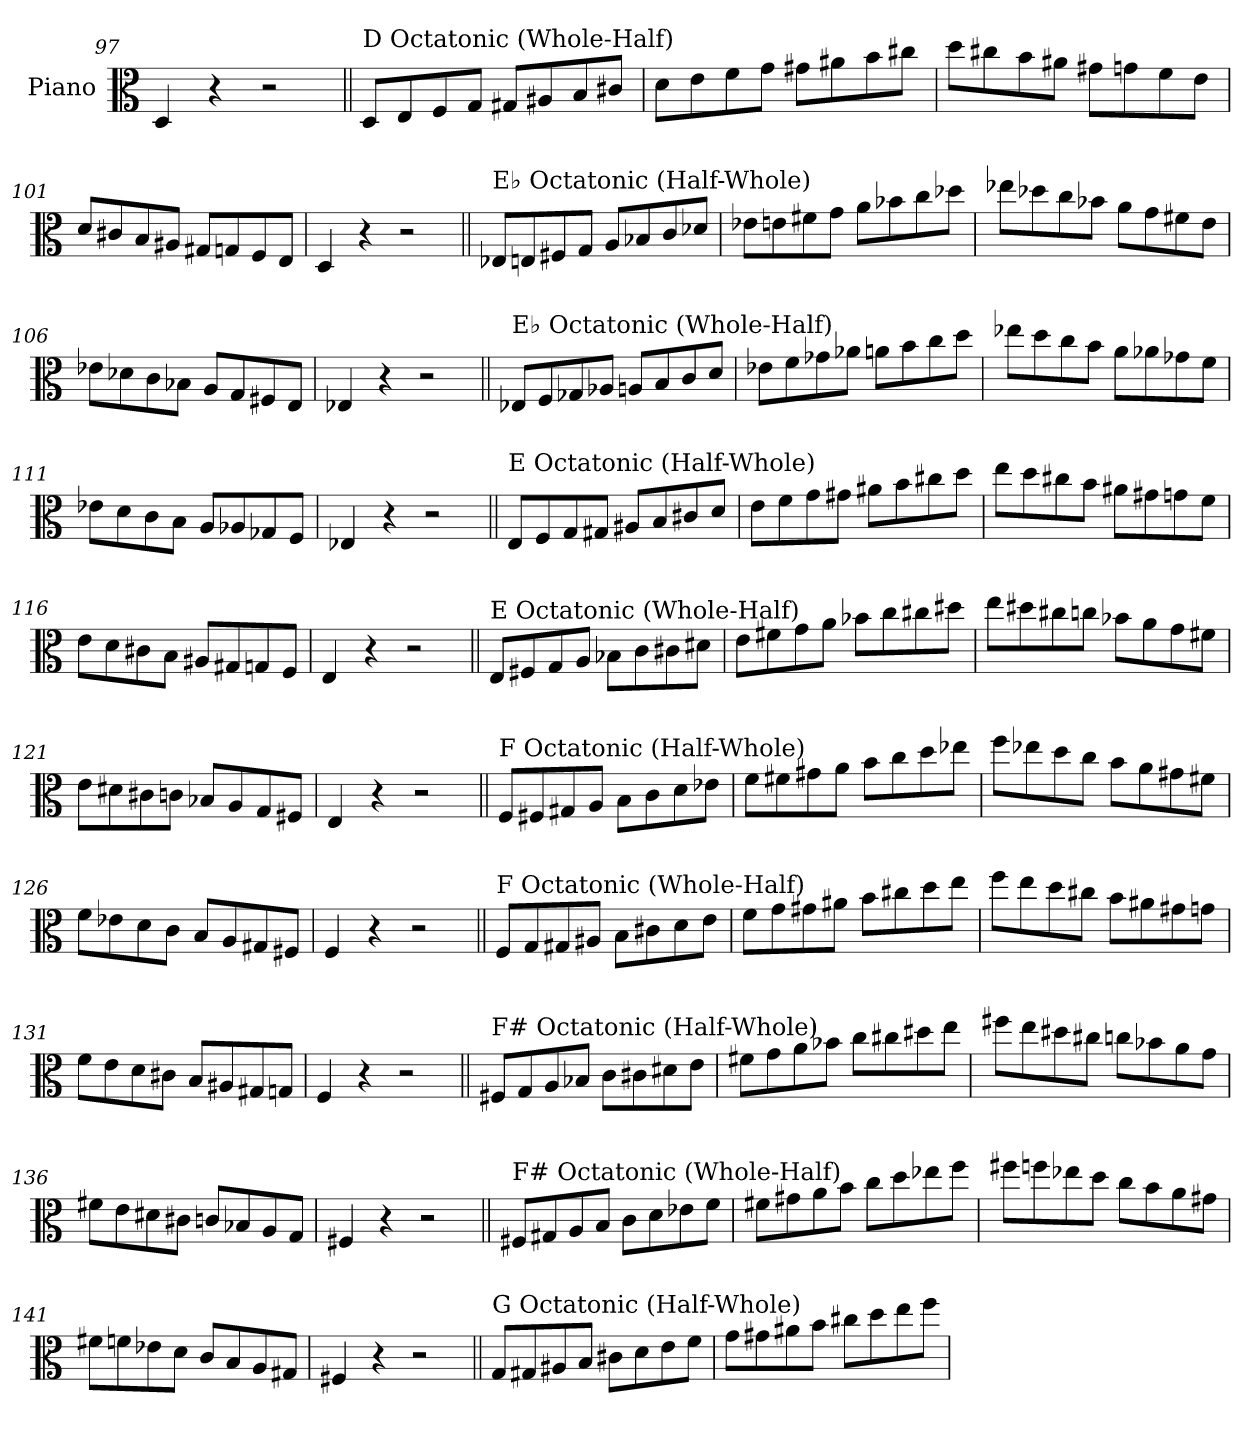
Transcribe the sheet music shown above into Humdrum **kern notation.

**kern
*part1
*staff1
*I"Piano
*I'Pno.
*clefC3
*k[]
=97
4D/
4r
2r
!!LO:LB:g=z
=98||
!LO:TX:a:t=D Octatonic (Whole-Half)
8D/L
8E/
8F/
8G/J
8G#X/L
8A#X/
8B/
8c#X/J
=99
8d\L
8e\
8f\
8g\J
8g#X\L
8a#X\
8b\
8cc#X\J
=100
8dd\L
8cc#X\
8b\
8a#X\J
8g#X\L
8gn\
8f\
8e\J
=101
8d/L
8c#X/
8B/
8A#X/J
8G#X/L
8Gn/
8F/
8E/J
=102
4D/
4r
2r
!!LO:LB:g=z
=103||
!LO:TX:a:t=E♭ Octatonic (Half-Whole)
8E-X/L
8En/
8F#X/
8G/J
8A/L
8B-X/
8c/
8d-X/J
=104
8e-X\L
8en\
8f#X\
8g\J
8a\L
8b-X\
8cc\
8dd-X\J
=105
8ee-X\L
8dd-X\
8cc\
8b-X\J
8a\L
8g\
8f#X\
8e\J
=106
8e-X\L
8d-X\
8c\
8B-X\J
8A/L
8G/
8F#X/
8E/J
=107
4E-X/
4r
2r
!!LO:LB:g=z
=108||
!LO:TX:a:t=E♭ Octatonic (Whole-Half)
8E-X/L
8F/
8G-X/
8A-X/J
8An/L
8B/
8c/
8d/J
=109
8e-X\L
8f\
8g-X\
8a-X\J
8an\L
8b\
8cc\
8dd\J
=110
8ee-X\L
8dd\
8cc\
8b\J
8a\L
8a-X\
8g-X\
8f\J
=111
8e-X\L
8d\
8c\
8B\J
8A/L
8A-X/
8G-X/
8F/J
=112
4E-X/
4r
2r
!!LO:PB:g=z
=113||
!LO:TX:a:t=E Octatonic (Half-Whole)
8E/L
8F/
8G/
8G#X/J
8A#X/L
8B/
8c#X/
8d/J
=114
8e\L
8f\
8g\
8g#X\J
8a#X\L
8b\
8cc#X\
8dd\J
=115
8ee\L
8dd\
8cc#X\
8b\J
8a#X\L
8g#X\
8gn\
8f\J
=116
8e\L
8d\
8c#X\
8B\J
8A#X/L
8G#X/
8Gn/
8F/J
=117
4E/
4r
2r
!!LO:LB:g=z
=118||
!LO:TX:a:t=E Octatonic (Whole-Half)
8E/L
8F#X/
8G/
8A/J
8B-X\L
8c\
8c#X\
8d#X\J
=119
8e\L
8f#X\
8g\
8a\J
8b-X\L
8cc\
8cc#X\
8dd#X\J
=120
8ee\L
8dd#X\
8cc#X\
8ccn\J
8b-X\L
8a\
8g\
8f#X\J
=121
8e\L
8d#X\
8c#X\
8cn\J
8B-X/L
8A/
8G/
8F#X/J
=122
4E/
4r
2r
!!LO:LB:g=z
=123||
!LO:TX:a:t=F Octatonic (Half-Whole)
8F/L
8F#X/
8G#X/
8A/J
8B\L
8c\
8d\
8e-X\J
=124
8f\L
8f#X\
8g#X\
8a\J
8b\L
8cc\
8dd\
8ee-X\J
=125
8ff\L
8ee-X\
8dd\
8cc\J
8b\L
8a\
8g#X\
8f#X\J
=126
8f\L
8e-X\
8d\
8c\J
8B/L
8A/
8G#X/
8F#X/J
=127
4F/
4r
2r
!!LO:LB:g=z
=128||
!LO:TX:a:t=F Octatonic (Whole-Half)
8F/L
8G/
8G#X/
8A#X/J
8B\L
8c#X\
8d\
8e\J
=129
8f\L
8g\
8g#X\
8a#X\J
8b\L
8cc#X\
8dd\
8ee\J
=130
8ff\L
8ee\
8dd\
8cc#X\J
8b\L
8a#X\
8g#X\
8gn\J
=131
8f\L
8e\
8d\
8c#X\J
8B/L
8A#X/
8G#X/
8Gn/J
=132
4F/
4r
2r
!!LO:LB:g=z
=133||
!LO:TX:a:t=F# Octatonic (Half-Whole)
8F#X/L
8G/
8A/
8B-X/J
8c\L
8c#X\
8d#X\
8e\J
=134
8f#X\L
8g\
8a\
8b-X\J
8cc\L
8cc#X\
8dd#X\
8ee\J
=135
8ff#X\L
8ee\
8dd#X\
8cc#X\J
8ccn\L
8b-X\
8a\
8g\J
=136
8f#X\L
8e\
8d#X\
8c#X\J
8cn/L
8B-X/
8A/
8G/J
=137
4F#X/
4r
2r
!!LO:LB:g=z
=138||
!LO:TX:a:t=F# Octatonic (Whole-Half)
8F#X/L
8G#X/
8A/
8B/J
8c\L
8d\
8e-X\
8f\J
=139
8f#X\L
8g#X\
8a\
8b\J
8cc\L
8dd\
8ee-X\
8ff\J
=140
8ff#X\L
8ffn\
8ee-X\
8dd\J
8cc\L
8b\
8a\
8g#X\J
=141
8f#X\L
8fn\
8e-X\
8d\J
8c/L
8B/
8A/
8G#X/J
=142
4F#X/
4r
2r
!!LO:LB:g=z
=143||
!LO:TX:a:t=G Octatonic (Half-Whole)
8G/L
8G#X/
8A#X/
8B/J
8c#X\L
8d\
8e\
8f\J
=144
8g\L
8g#X\
8a#X\
8b\J
8cc#X\L
8dd\
8ee\
8ff\J
=
*-
